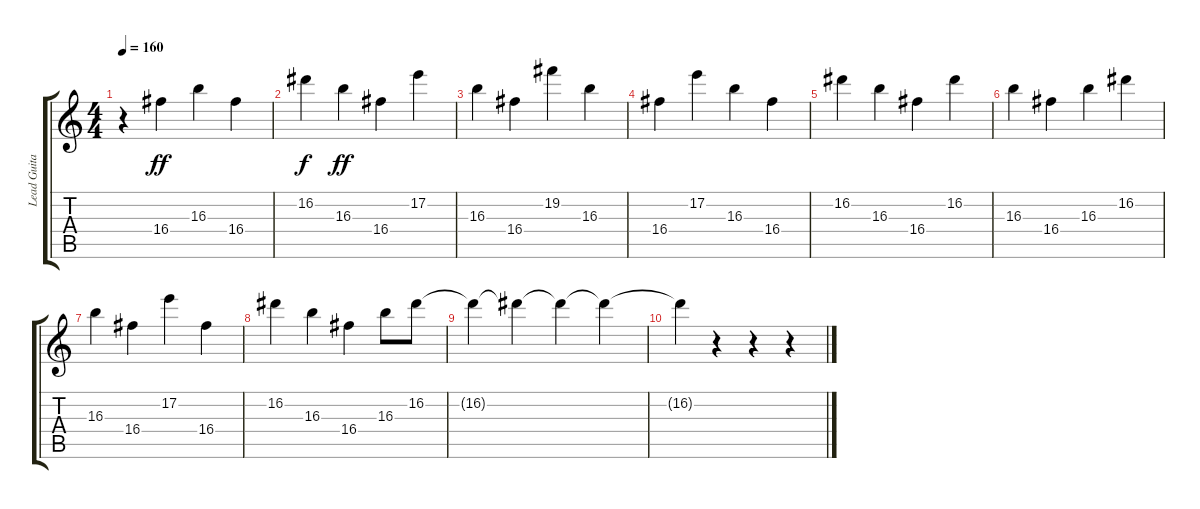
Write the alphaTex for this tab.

\track ("Lead Guitar (Distortion Solo)" "Lead Guita") {instrument distortionguitar bank 255}
\staff {score tabs}
\tuning (E4 B3 G3 D3 A2 E2) {hide}
\ts (4 4)
\tempo 160
\clef g2
\ks c
r.4{dy ff} 16.4.4 16.3.4 16.4.4 |
16.2.4{dy f} 16.3.4{dy ff} 16.4.4 17.2.4 |
16.3.4 16.4.4 19.2.4 16.3.4 |
16.4.4 17.2.4 16.3.4 16.4.4 |
16.2.4 16.3.4 16.4.4 16.2.4 |
16.3.4 16.4.4 16.3.4 16.2.4 |
16.3.4 16.4.4 17.2.4 16.4.4 |
16.2.4 16.3.4 16.4.4 16.3.8 16.2.8 |
16.2{t}.4 16.2{t}.4 16.2{t}.4 16.2{t}.4 |
16.2{t}.4 r.4 r.4 r.4
